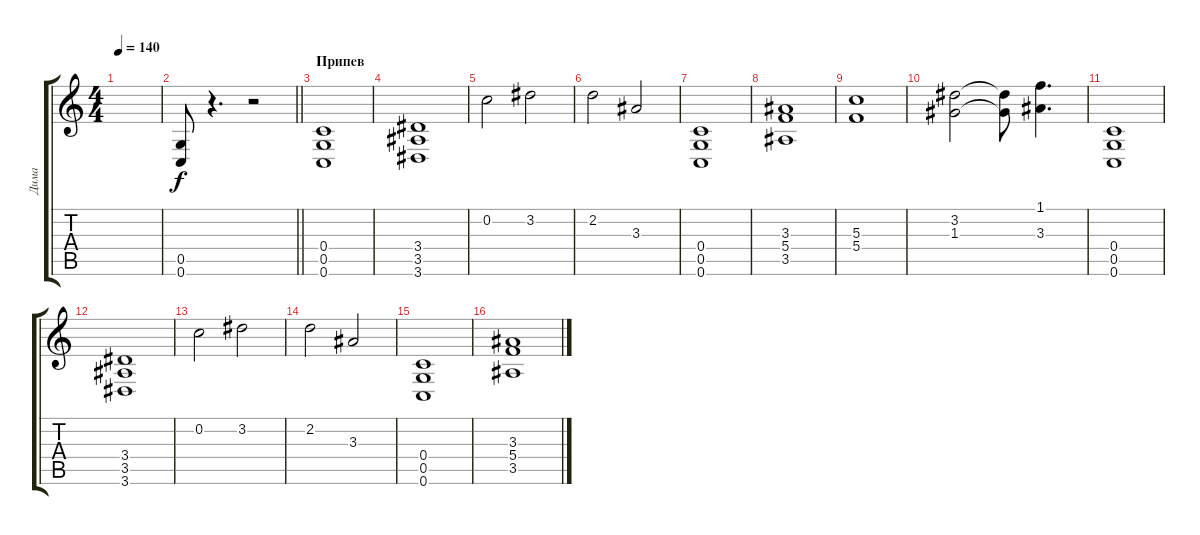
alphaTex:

\track ("Дима" "Дима") {instrument overdrivenguitar}
\staff {score tabs}
\tuning (E4 C4 G3 C3 G2 C2) {hide}
\ts (4 4)
\tempo 140
\clef g2
\ks c
|
\barLineRight lightlight
(0.5 0.6).8 r.4{d} r.2 |
\section ("" "Припев")
(0.4 0.5 0.6).1 |
(3.4 3.5 3.6).1 |
0.2.2 3.2.2 |
2.2.2 3.3.2 |
(0.4 0.5 0.6).1 |
(3.3 5.4 3.5).1 |
(5.3 5.4).1 |
(3.2 1.3).2 (3.2{t} 1.3{t}).8 (1.1 3.3).4{d} |
(0.4 0.5 0.6).1 |
(3.4 3.5 3.6).1 |
0.2.2 3.2.2 |
2.2.2 3.3.2 |
(0.4 0.5 0.6).1 |
(3.3 5.4 3.5).1
